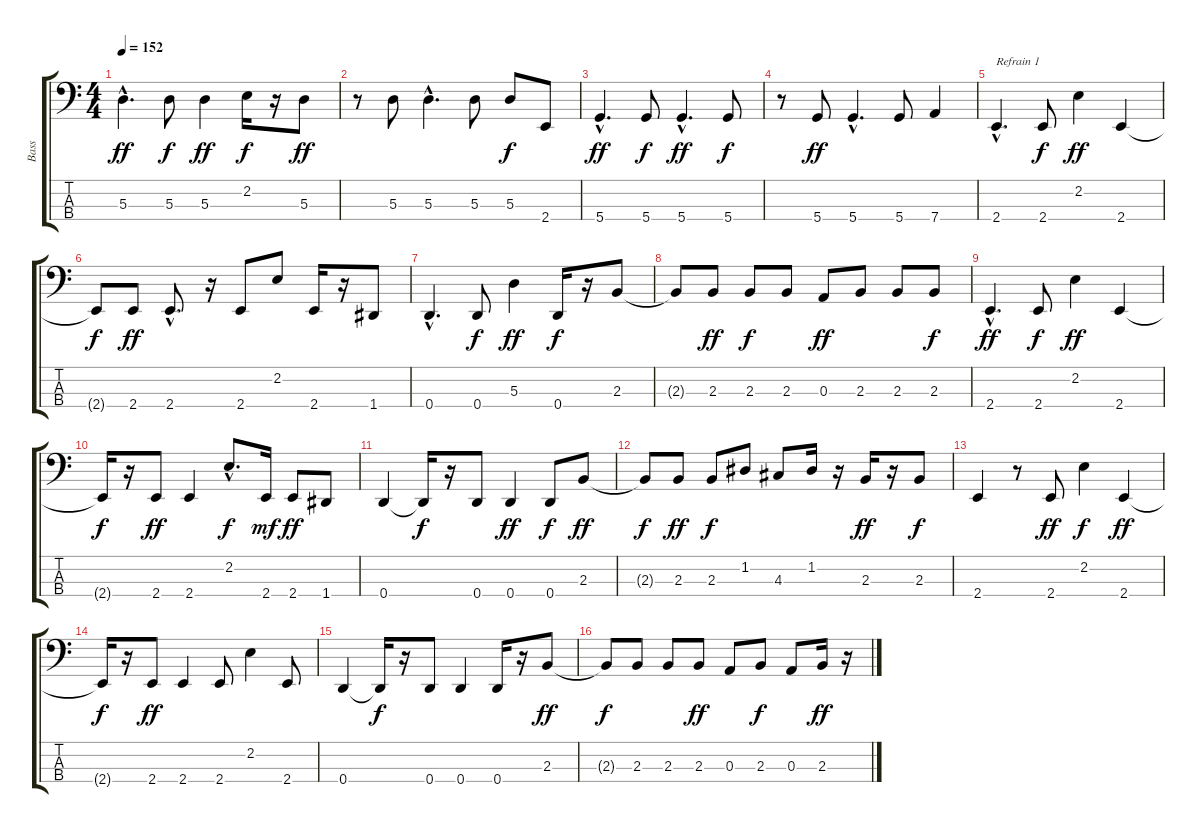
\track ("Bass" "Bass") {instrument electricbassfinger}
\staff {score tabs}
\tuning (G2 D2 A1 D1) {hide}
\ts (4 4)
\tempo 152
\clef f4
\ks c
5.3{hac}.4{d dy ff} 5.3.8{dy f} 5.3.4{dy ff} 2.2{t}.16{dy f} r.16 5.3.8{dy ff} |
r.8 5.3.8 5.3{hac}.4{d} 5.3.8 5.3.8{dy f} 2.4.8 |
5.4{hac}.4{d dy ff} 5.4.8{dy f} 5.4{hac}.4{d dy ff} 5.4.8{dy f} |
r.8 5.4.8{dy ff} 5.4{hac}.4{d} 5.4.8 7.4.4 |
2.4{hac}.4{d txt "Refrain 1"} 2.4.8{dy f} 2.2.4{dy ff} 2.4.4 |
2.4{t}.8{dy f} 2.4.8{dy ff} 2.4{hac}.8{d} r.16 2.4.8 2.2.8 2.4.16 r.16 1.4.8 |
0.4{hac}.4{d} 0.4.8{dy f} 5.3.4{dy ff} 0.4.16{dy f} r.16 2.3.8 |
2.3{t}.8 2.3.8{dy ff} 2.3.8{dy f} 2.3.8 0.3.8{dy ff} 2.3.8 2.3.8 2.3.8{dy f} |
2.4{hac}.4{d dy ff} 2.4.8{dy f} 2.2.4{dy ff} 2.4.4 |
2.4{t}.16{dy f} r.16 2.4.8{dy ff} 2.4.4 2.2{hac}.8{d dy f} 2.4.16{dy mf} 2.4.8{dy ff} 1.4.8 |
0.4.4 0.4{t}.16{dy f} r.16 0.4.8 0.4.4{dy ff} 0.4.8{dy f} 2.3.8{dy ff} |
2.3{t}.8{dy f} 2.3.8{dy ff} 2.3.8{dy f} 1.2.8 4.3.8 1.2.16 r.16 2.3.16{dy ff} r.16 2.3.8{dy f} |
2.4.4 r.8 2.4.8{dy ff} 2.2.4{dy f} 2.4.4{dy ff} |
2.4{t}.16{dy f} r.16 2.4.8{dy ff} 2.4.4 2.4.8 2.2.4 2.4.8 |
0.4.4 0.4{t}.16{dy f} r.16 0.4.8 0.4.4 0.4.16 r.16 2.3.8{dy ff} |
2.3{t}.8{dy f} 2.3.8 2.3.8 2.3.8{dy ff} 0.3.8 2.3.8{dy f} 0.3.8 2.3.16{dy ff} r.16
